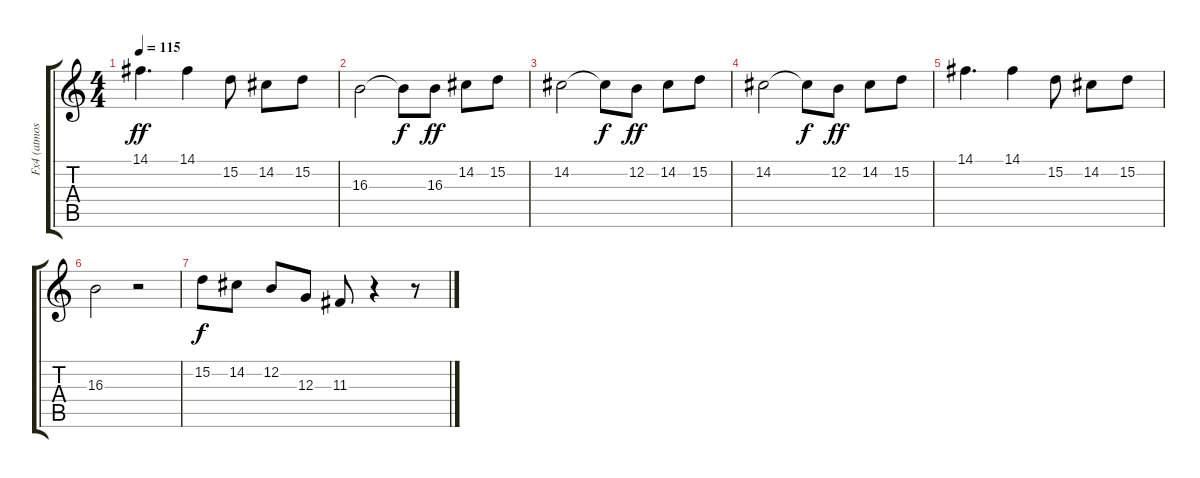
\track ("Fx4 (atmosphere)    " "Fx4 (atmos") {instrument fx4atmosphere}
\staff {score tabs}
\tuning (E4 B3 G3 D3 A2 E2) {hide}
\ts (4 4)
\tempo 115
\clef g2
\ks c
14.1.4{d dy ff} 14.1.4 15.2.8 14.2.8 15.2.8 |
16.3.2 16.3{t}.8{dy f} 16.3.8{dy ff} 14.2.8 15.2.8 |
14.2.2 14.2{t}.8{dy f} 12.2.8{dy ff} 14.2.8 15.2.8 |
14.2.2 14.2{t}.8{dy f} 12.2.8{dy ff} 14.2.8 15.2.8 |
14.1.4{d} 14.1.4 15.2.8 14.2.8 15.2.8 |
16.3.2 r.2 |
15.2.8{dy f} 14.2.8 12.2.8 12.3.8 11.3.8 r.4 r.8
